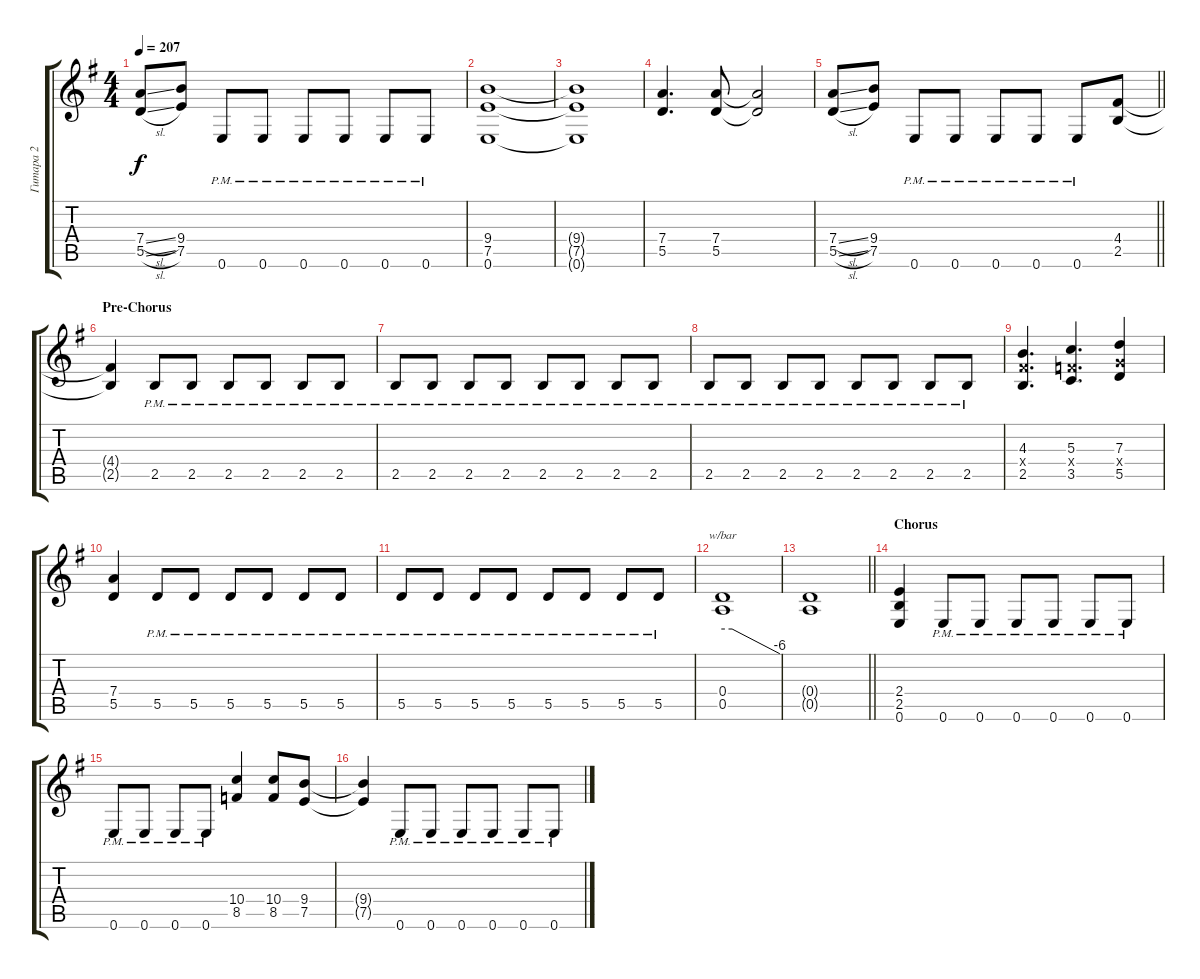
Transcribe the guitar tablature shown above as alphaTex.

\track ("Гитара 2" "Гитара 2") {instrument distortionguitar}
\staff {score tabs}
\tuning (E4 B3 G3 D3 A2 E2) {hide}
\ts (4 4)
\tempo 207
\clef g2
\ks eminor
(7.4{sl} 5.5{sl}).8{dy f} (9.4 7.5).8 0.6{pm}.8 0.6{pm}.8 0.6{pm}.8 0.6{pm}.8 0.6{pm}.8 0.6{pm}.8 |
(9.4 7.5 0.6).1 |
(9.4{t} 7.5{t} 0.6{t}).1 |
(7.4 5.5).4{d} (7.4 5.5).8 (7.4{t} 5.5{t}).2 |
\barLineRight lightlight
(7.4{sl} 5.5{sl}).8 (9.4 7.5).8 0.6{pm}.8 0.6{pm}.8 0.6{pm}.8 0.6{pm}.8 0.6{pm}.8 (4.4 2.5).8 |
\section ("" "Pre-Chorus")
(4.4{t} 2.5{t}).4 2.5{pm}.8 2.5{pm}.8 2.5{pm}.8 2.5{pm}.8 2.5{pm}.8 2.5{pm}.8 |
2.5{pm}.8 2.5{pm}.8 2.5{pm}.8 2.5{pm}.8 2.5{pm}.8 2.5{pm}.8 2.5{pm}.8 2.5{pm}.8 |
2.5{pm}.8 2.5{pm}.8 2.5{pm}.8 2.5{pm}.8 2.5{pm}.8 2.5{pm}.8 2.5{pm}.8 2.5{pm}.8 |
(4.3 4.4{x} 2.5).4{d} (5.3 3.4{x} 3.5).4{d} (7.3 5.4{x} 5.5).4 |
(7.4 5.5).4 5.5{pm}.8 5.5{pm}.8 5.5{pm}.8 5.5{pm}.8 5.5{pm}.8 5.5{pm}.8 |
5.5{pm}.8 5.5{pm}.8 5.5{pm}.8 5.5{pm}.8 5.5{pm}.8 5.5{pm}.8 5.5{pm}.8 5.5{pm}.8 |
(0.4 0.5).1{tbe (custom default 0 0 10 0 60 -24)} |
\barLineRight lightlight
(0.4{t} 0.5{t}).1 |
\section ("" "Chorus")
(2.4 2.5 0.6).4 0.6{pm}.8 0.6{pm}.8 0.6{pm}.8 0.6{pm}.8 0.6{pm}.8 0.6{pm}.8 |
0.6{pm}.8 0.6{pm}.8 0.6{pm}.8 0.6{pm}.8 (10.4 8.5).4 (10.4 8.5).8 (9.4 7.5).8 |
(9.4{t} 7.5{t}).4 0.6{pm}.8 0.6{pm}.8 0.6{pm}.8 0.6{pm}.8 0.6{pm}.8 0.6{pm}.8
